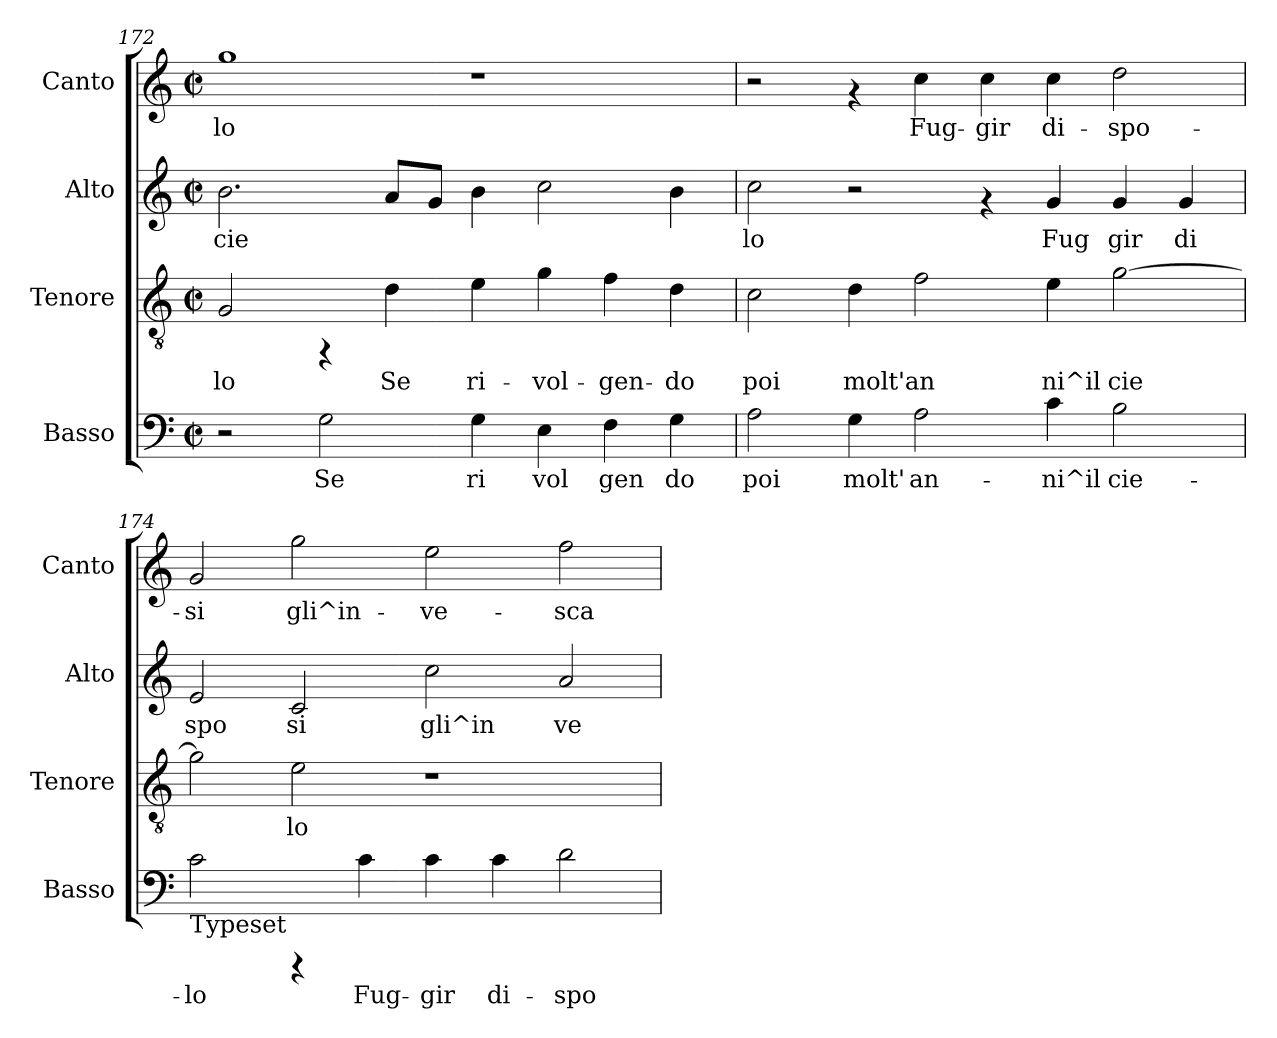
**kern	**text	**kern	**text	**kern	**text	**kern	**text
*part4	*part4	*part3	*part3	*part2	*part2	*part1	*part1
*staff4	*staff4	*staff3	*staff3	*staff2	*staff2	*staff1	*staff1
*I"Basso	*	*I"Tenore	*	*I"Alto	*	*I"Canto	*
*I'Basso	*	*I'Tenore	*	*I'Alto	*	*I'Canto	*
*clefF4	*	*clefGv2	*	*clefG2	*	*clefG2	*
*k[]	*	*k[]	*	*k[]	*	*k[]	*
*C:	*	*C:	*	*C:	*	*C:	*
*M2/2	*	*M2/2	*	*M2/2	*	*M2/2	*
*met(c|)	*	*met(c|)	*	*met(c|)	*	*met(c|)	*
=172	=172	=172	=172	=172	=172	=172	=172
!	!	!	!LO:LY:b:cj	!	!LO:LY:b:cj	!	!LO:LY:b:cj
2r	.	2G/	-lo	2.b\	cie-	1gg	-lo
!	!LO:LY:b:cj	!	!	!	!	!	!
2G\	Se	4rFF	.	.	.	.	.
!	!	!	!LO:LY:b:cj	!	!LO:LY:b:cj	!	!
.	.	4d\	Se	8a/L	--	.	.
!	!	!	!	!	!LO:LY:b:cj	!	!
.	.	.	.	8g/J	--	.	.
!	!LO:LY:b:cj	!	!LO:LY:b:cj	!	!LO:LY:b:cj	!	!
4G\	ri	4e\	ri-	4b\	--	1r	.
!	!LO:LY:b:cj	!	!LO:LY:b:cj	!	!LO:LY:b:cj	!	!
4E\	vol	4g\	-vol-	2cc\	--	.	.
!	!LO:LY:b:cj	!	!LO:LY:b:cj	!	!	!	!
4F\	gen	4f\	-gen-	.	.	.	.
!	!LO:LY:b:cj	!	!LO:LY:b:cj	!	!LO:LY:b:cj	!	!
4G\	do	4d\	-do	4b\	--	.	.
!!LO:PB:g=z
=173	=173	=173	=173	=173	=173	=173	=173
!	!LO:LY:b:cj	!	!LO:LY:b:cj	!	!LO:LY:b:cj	!	!
2A\	poi	2c\	poi	2cc\	-lo	2r	.
!	!LO:LY:b:cj	!	!LO:LY:b:cj	!	!	!	!
4G\	molt'	4d\	molt'an-	2r	.	4rf	.
!	!LO:LY:b:cj	!	!LO:LY:b:cj	!	!	!	!LO:LY:b:cj
2A\	an-	2f\	--	.	.	4cc\	Fug-
!	!	!	!	!	!	!	!LO:LY:b:cj
.	.	.	.	4rf	.	4cc\	-gir
!	!LO:LY:b:cj	!	!LO:LY:b:cj	!	!LO:LY:b:cj	!	!LO:LY:b:cj
4c\	-ni^il	4e\	-ni^il	4g/	Fug	4cc\	di-
!	!LO:LY:b:cj	!	!LO:LY:b:cj	!	!LO:LY:b:cj	!	!LO:LY:b:cj
2B\	cie-	[>2g\	cie-	4g/	gir	2dd\	-spo-
!	!	!	!	!	!LO:LY:b:cj	!	!
.	.	.	.	4g/	di	.	.
=174	=174	=174	=174	=174	=174	=174	=174
!LO:TX:b:t=Typeset	!	!	!	!	!	!	!
!	!LO:LY:b:cj	!	!LO:LY:b:cj	!	!LO:LY:b:cj	!	!LO:LY:a:cj
2c\	-lo	2g\]	--	2e/	spo	2g/	-si
!	!	!	!LO:LY:b:cj	!	!LO:LY:b:cj	!	!LO:LY:a:cj
4rCCC	.	2e\	-lo	2c/	si	2gg\	gli^in-
!	!LO:LY:b:cj	!	!	!	!	!	!
4c\	Fug-	.	.	.	.	.	.
!	!LO:LY:b:cj	!	!	!	!LO:LY:b:cj	!	!LO:LY:a:cj
4c\	-gir	1r	.	2cc\	gli^in	2ee\	-ve-
!	!LO:LY:b:cj	!	!	!	!	!	!
4c\	di-	.	.	.	.	.	.
!	!LO:LY:b:cj	!	!	!	!LO:LY:b:cj	!	!LO:LY:a:cj
2d\	-spo-	.	.	2a/	ve	2ff\	-sca-
=	=	=	=	=	=	=	=
*-	*-	*-	*-	*-	*-	*-	*-
